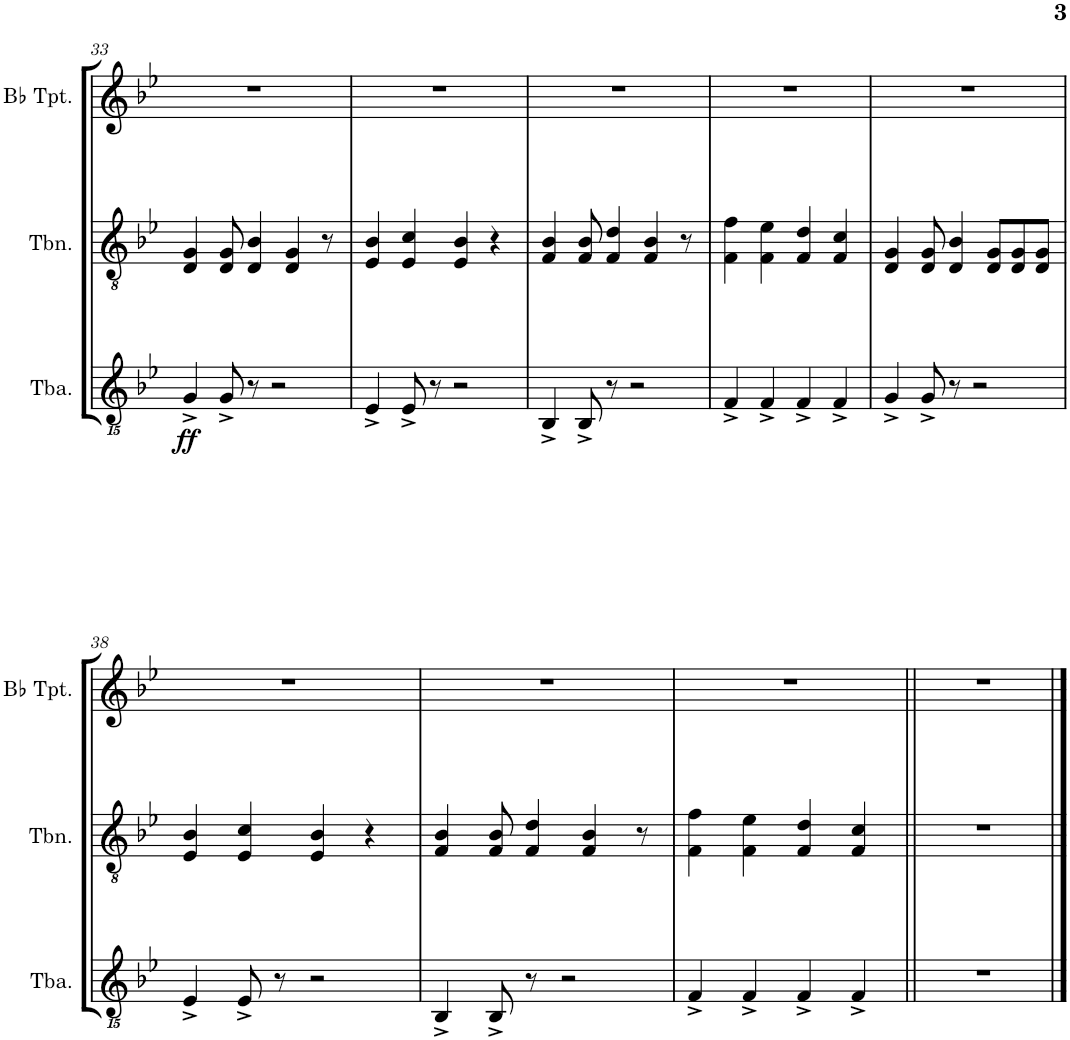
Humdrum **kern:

**kern	**dynam	**kern	**kern
*part3	*part3	*part2	*part1
*staff3	*staff3	*staff2	*staff1
*I"Tuba	*	*I"Trombone	*I"Bb Trumpet
*I'Tba.	*	*I'Tbn.	*I'Bb Tpt.
!!LO:PB:g=z
*clefGvv2	*	*clefGv2	*clefG2
*Trd1c2	*	*Trd1c2	*Trd1c2
*k[b-e-]	*	*k[b-e-]	*k[b-e-]
*M4/4	*	*M4/4	*M4/4
=33	=33	=33	=33
!	!LO:DY:b	!	!
4GG^/	ff	4D/ 4G/	1r
8GG^/	.	8D/ 8G/	.
8r	.	4D/ 4B-/	.
2r	.	.	.
.	.	4D/ 4G/	.
.	.	8r	.
=34	=34	=34	=34
4EE-^/	.	4E-/ 4B-/	1r
8EE-^/	.	4E-/ 4c/	.
8r	.	.	.
2r	.	4E-/ 4B-/	.
.	.	4r	.
=35	=35	=35	=35
4BBB-^/	.	4F/ 4B-/	1r
8BBB-^/	.	8F/ 8B-/	.
8r	.	4F/ 4d/	.
2r	.	.	.
.	.	4F/ 4B-/	.
.	.	8r	.
=36	=36	=36	=36
4FF^/	.	4F\ 4f\	1r
4FF^/	.	4F\ 4e-\	.
4FF^/	.	4F/ 4d/	.
4FF^/	.	4F/ 4c/	.
=37	=37	=37	=37
4GG^/	.	4D/ 4G/	1r
8GG^/	.	8D/ 8G/	.
8r	.	4D/ 4B-/	.
2r	.	.	.
.	.	8D/ 8G/L	.
.	.	8D/ 8G/	.
.	.	8D/ 8G/J	.
!!LO:LB:g=z
=38	=38	=38	=38
4EE-^/	.	4E-/ 4B-/	1r
8EE-^/	.	4E-/ 4c/	.
8r	.	.	.
2r	.	4E-/ 4B-/	.
.	.	4r	.
=39	=39	=39	=39
4BBB-^/	.	4F/ 4B-/	1r
8BBB-^/	.	8F/ 8B-/	.
8r	.	4F/ 4d/	.
2r	.	.	.
.	.	4F/ 4B-/	.
.	.	8r	.
=40	=40	=40	=40
4FF^/	.	4F\ 4f\	1r
4FF^/	.	4F\ 4e-\	.
4FF^/	.	4F/ 4d/	.
4FF^/	.	4F/ 4c/	.
=41||	=41||	=41||	=41||
1r	.	1r	1r
==	==	==	==
*-	*-	*-	*-
